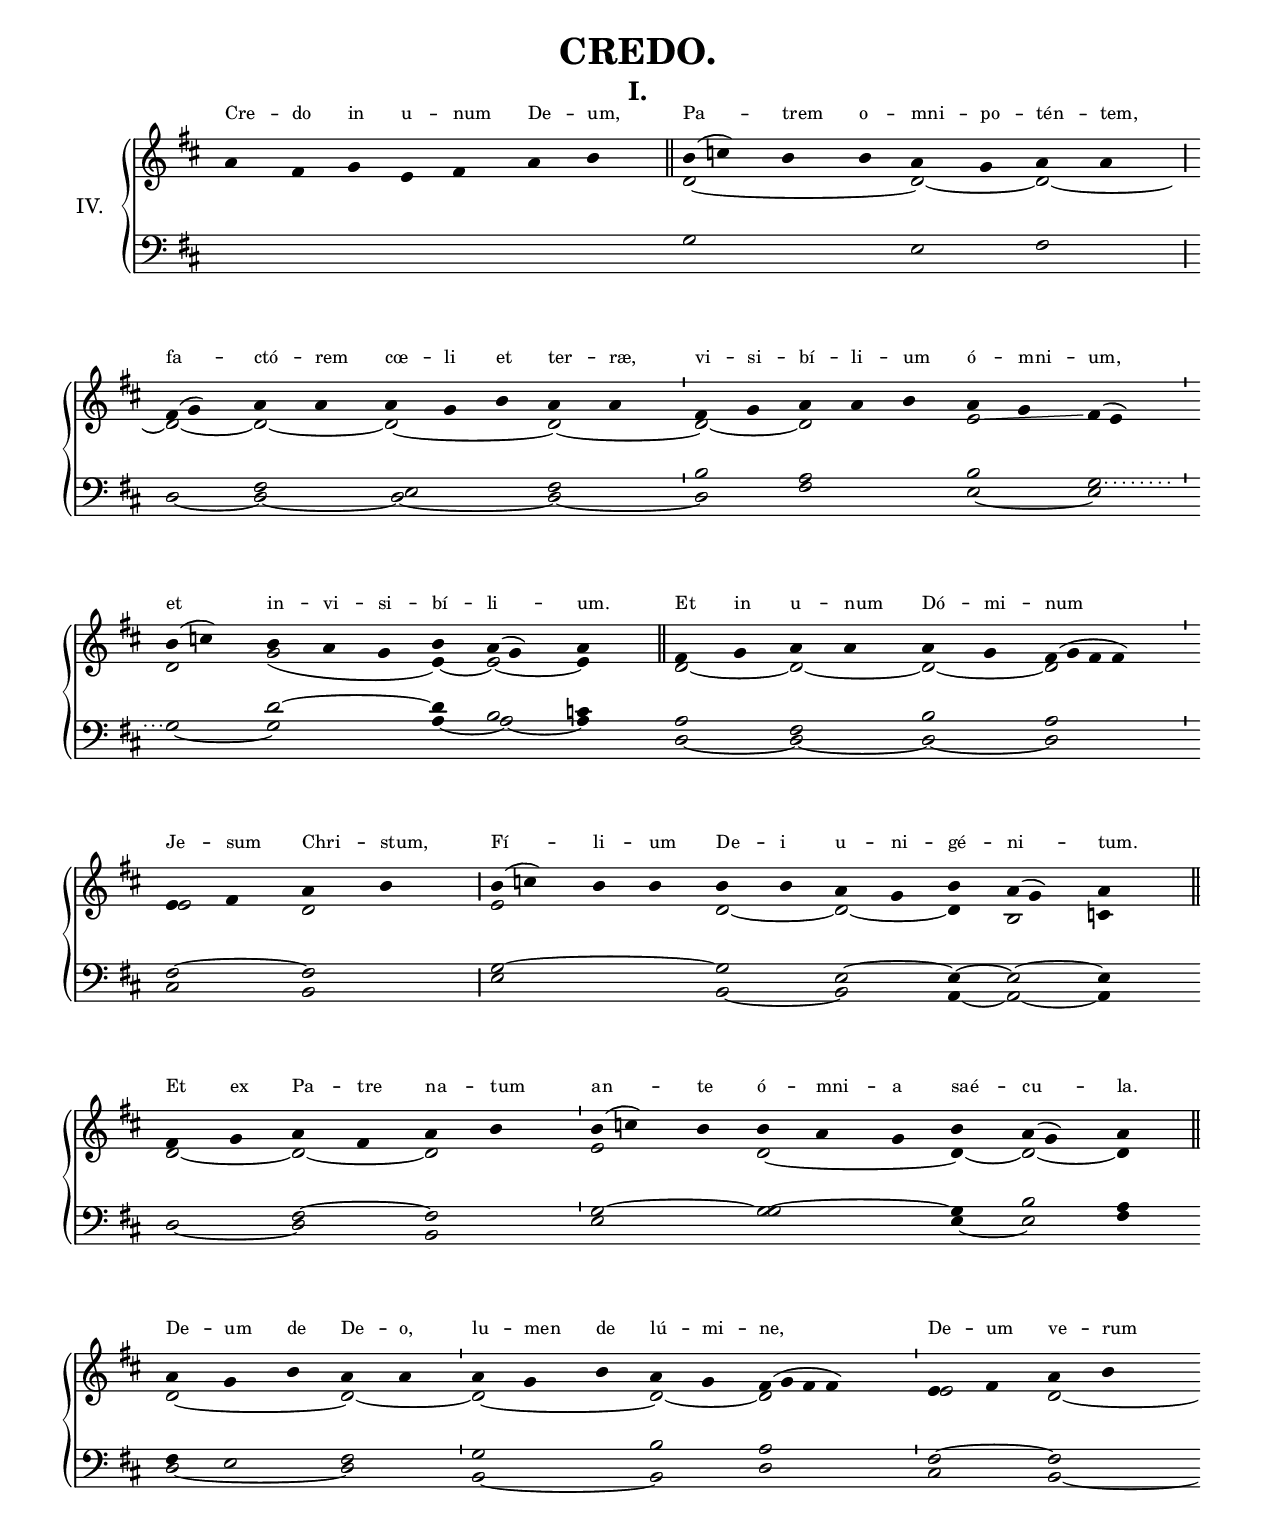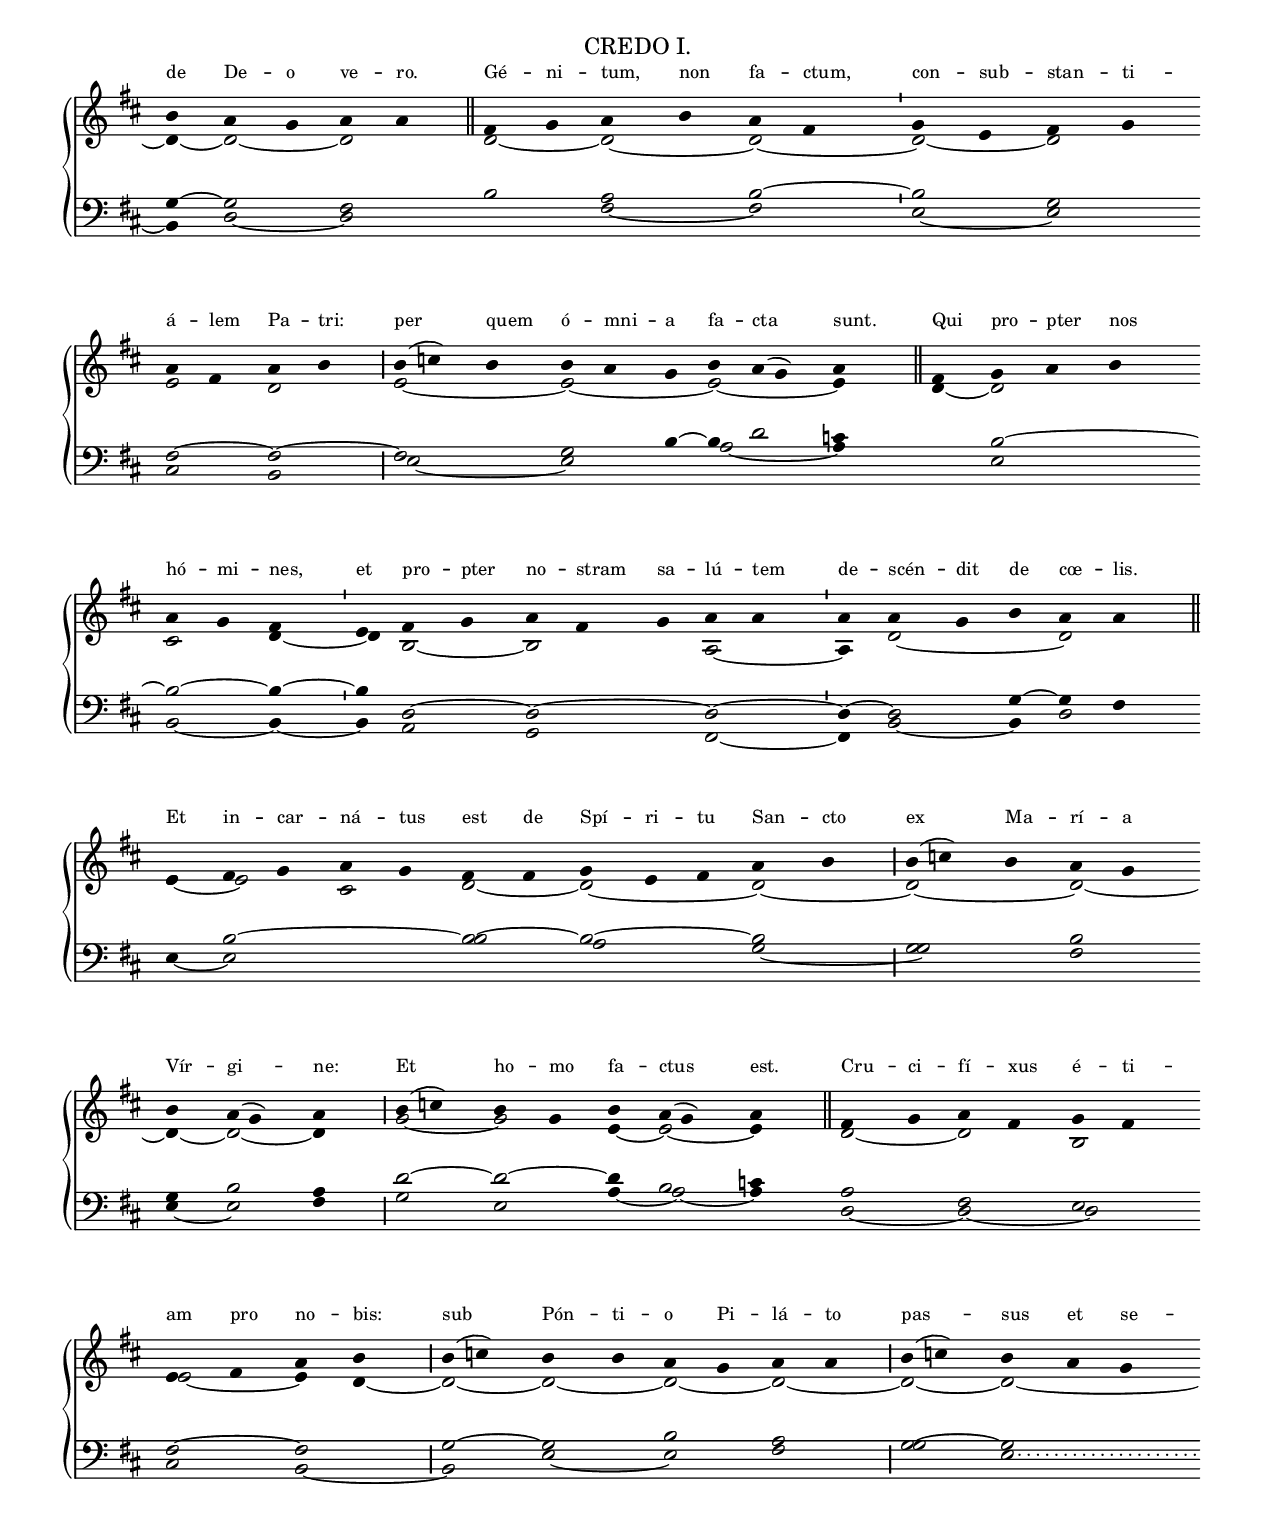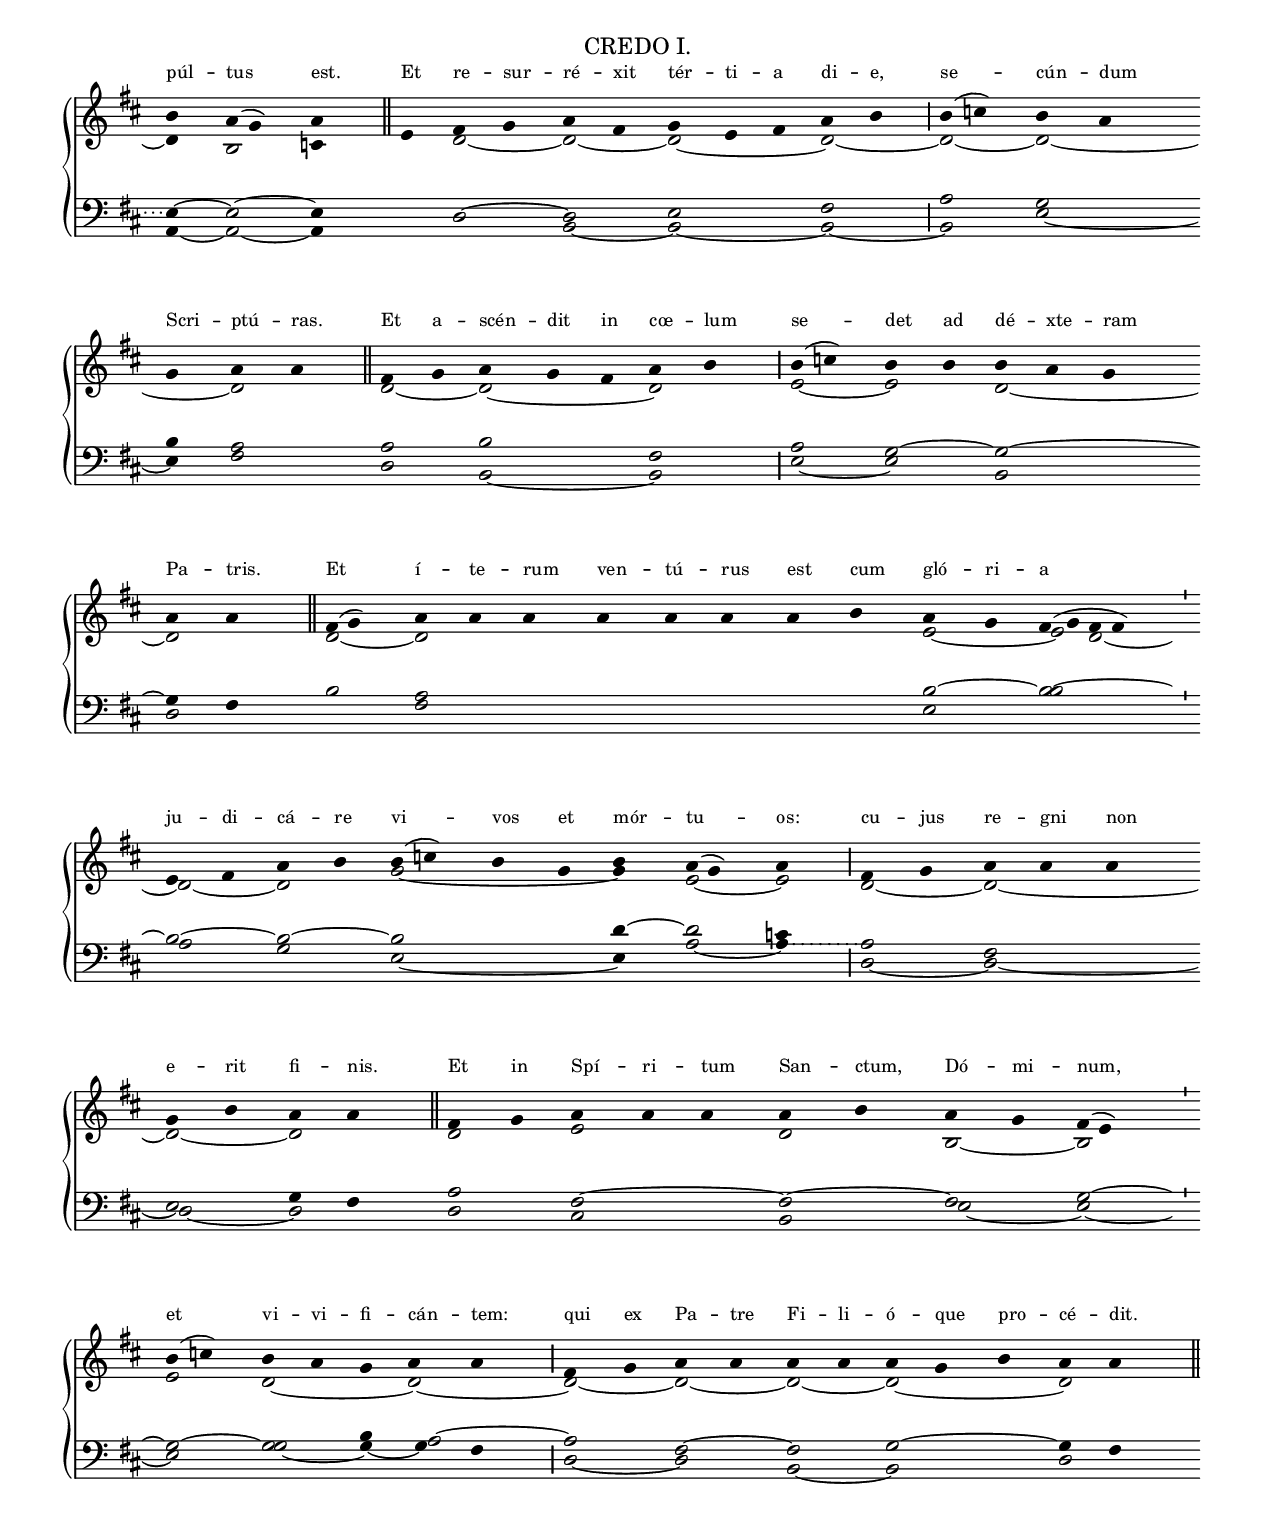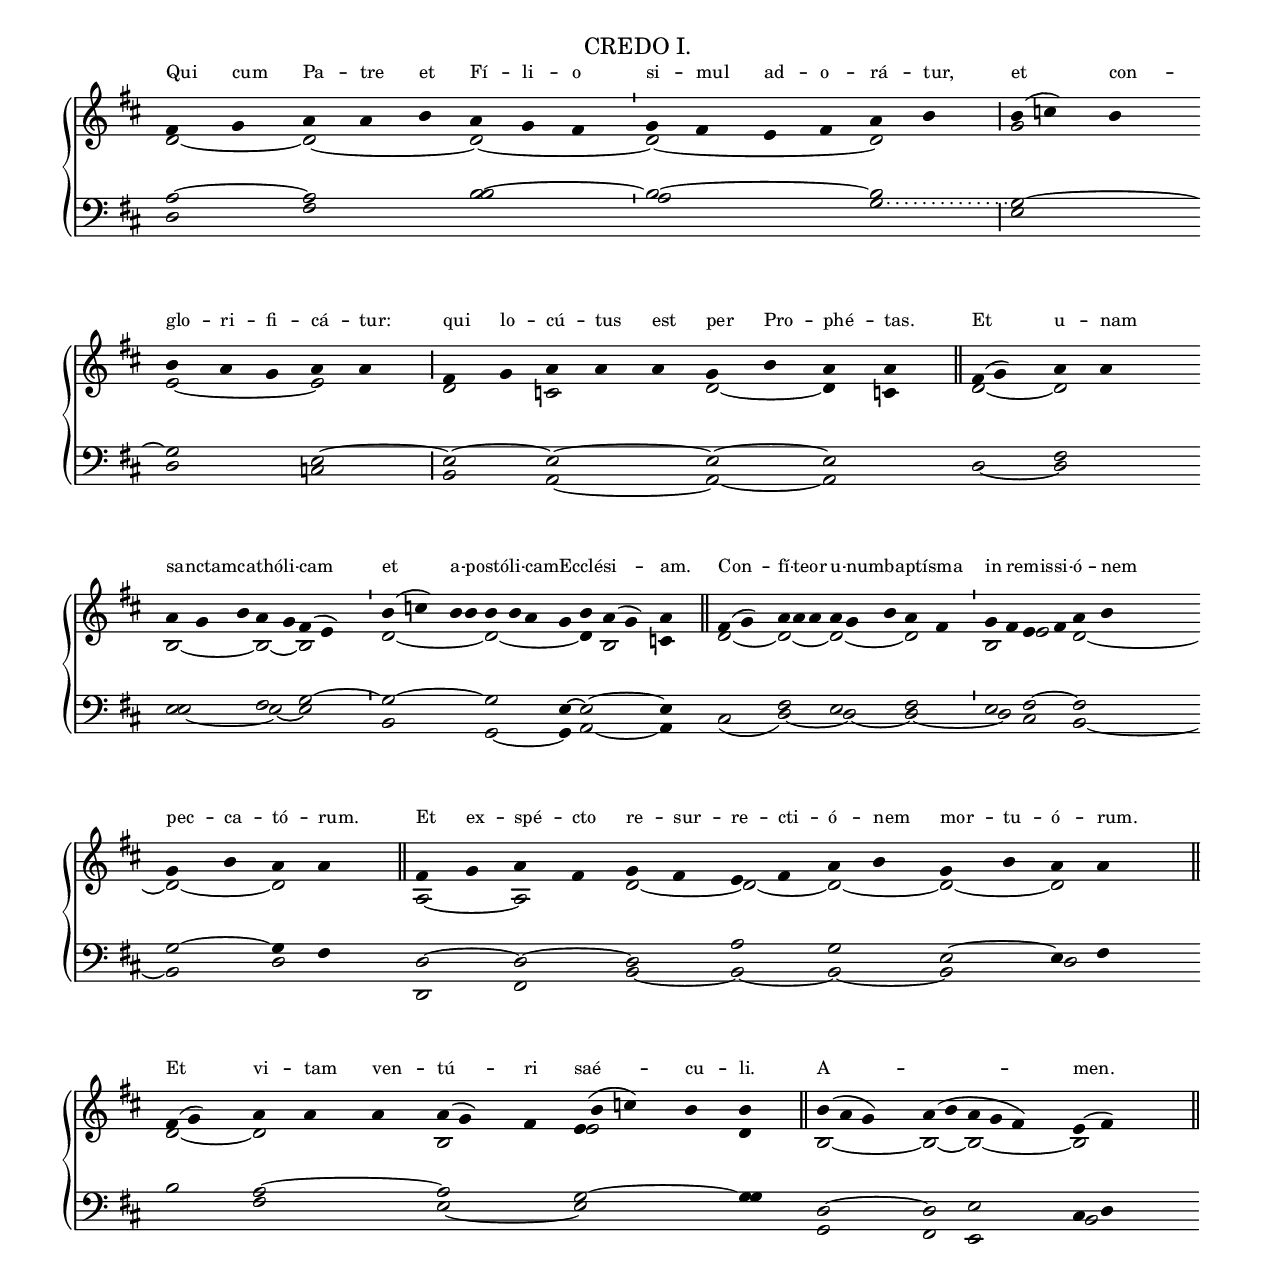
\version  "2.22.0"
\include "gregorian.ly"
\include "noh2.ily"

global = {
  \key d \major
  \cadenzaOn
}

chantText = \lyricmode {
  Cre -- do in u -- num De -- um, Pa -- trem o -- mni -- po -- tén -- tem,
  fa -- ctó -- rem cœ -- li et ter -- ræ, vi -- si -- bí -- li -- um ó -- mni -- um,
  et in -- vi -- si -- bí -- li -- um. Et in u -- num Dó -- mi -- num
  Je -- sum Chri -- stum, Fí -- li -- um De -- i u -- ni -- gé -- ni -- tum.
  Et ex Pa -- tre na -- tum an -- te ó -- mni -- a saé -- cu -- la.
  De -- um de De -- o, lu -- men de lú -- mi -- ne, De -- um ve -- rum de
  De -- o ve -- ro. Gé -- ni -- tum, non fa -- ctum, con -- sub -- stan -- ti -- á -- lem Pa -- tri:
  per quem ó -- mni -- a fa -- cta sunt. Qui pro -- pter nos hó -- mi -- nes,
  et pro -- pter no -- stram sa -- lú -- tem de -- scén -- dit de cœ -- lis.
  Et in -- car -- ná -- tus est de Spí -- ri -- tu San -- cto ex Ma -- rí -- a
  Vír -- gi -- ne: Et ho -- mo fa -- ctus est. Cru -- ci -- fí -- xus é -- ti -- am pro
  no -- bis: sub Pón -- ti -- o Pi -- lá -- to pas -- sus et se -- púl -- tus est.
  Et re -- sur -- ré -- xit tér -- ti -- a di -- e, se -- cún -- dum Scri -- ptú -- ras.
  Et a -- scén -- dit in cœ -- lum se -- det ad dé -- xte -- ram Pa -- tris.
  Et í -- te -- rum ven -- tú -- rus est cum gló -- ri -- a ju -- di -- cá -- re
  vi -- vos et mór -- tu -- os: cu -- jus re -- gni non e -- rit fi -- nis.
  Et in Spí -- ri -- tum San -- ctum, Dó -- mi -- num, et vi -- vi -- fi -- cán -- tem:
  qui ex Pa -- tre Fi -- li -- ó -- que pro -- cé -- dit. Qui cum Pa -- tre et
  Fí -- li -- o si -- mul ad -- o -- rá -- tur, et con -- glo -- ri -- fi -- cá -- tur:
  qui lo -- cú -- tus est per Pro -- phé -- tas. Et u -- nam san -- ctam
  ca -- thó -- li -- cam et a -- po -- stó -- li -- cam Ec -- clé -- si -- am.
  Con -- fí -- te -- or u -- num ba -- ptís -- ma in re -- mis -- si -- ó -- nem pec -- ca --
  tó -- rum. Et ex -- spé -- cto re -- sur -- re -- cti -- ó -- nem mor -- tu -- ó -- rum.
  Et vi -- tam ven -- tú -- ri saé -- cu -- li. A -- _ men.
}

chantMusic = \relative c' {
  %Measure 1
  a'4 fis g e fis a b \doubleBar

  %2
  b16( c16*3) b4 b a g a a \halfBar \forceBreak
  fis16( g16*3) a4 a a g b a a \quarterBar
  fis g a a b a g fis16( e16*3) \quarterBar \forceBreak
  b'16( c16*3) b4 a g b a16( g16*3) a4 \doubleBar

  %3
  fis4 g a a a g fis16( g fis fis) \quarterBar \forceBreak
  e4 fis a b \halfBar
  b16( c16*3) b4 b b b a g b a16( g16*3) a4 \doubleBar \break

  %4
  fis4 g a fis a b \quarterBar
  b16( c16*3) b4 b a g b a16( g16*3) a4 \doubleBar \break

  %5
  a4 g b a a \quarterBar
  a g b a g fis16( g fis fis) \quarterBar
  e4 fis a b \forceBreak
  b a g a a \doubleBar

  %6
  fis4 g a b a fis \quarterBar
  g e fis g \forceBreak
  a fis a b \halfBar
  b16( c16*3) b4 b a g b a16( g16*3) a4 \doubleBar

  %7
  fis4 g a b \forceBreak
  a g fis \quarterBar
  e fis g a fis g a a \quarterBar
  a a g b a a \doubleBar \break

  %8
  e4 fis g a g fis fis g e fis a b \halfBar
  b16( c16*3) b4 a g \forceBreak
  b a16( g16*3) a4 \halfBar
  b16( c16*3) b4 g b a16( g16*3) a4 \doubleBar

  %9
  fis4 g a fis g fis \forceBreak
  e fis a b \halfBar
  b16( c16*3) b4 b a g a a \halfBar
  b16( c16*3) b4 a g \forceBreak
  b a16( g16*3) a4 \doubleBar

  %10
  e4 fis g a fis g e fis a b \halfBar
  b16( c16*3) b4 a \forceBreak
  g a a \doubleBar

  %11
  fis4 g a g fis a b \halfBar
  b16( c16*3) b4 b b a g \forceBreak
  a a \doubleBar

  %12
  fis16( g16*3) a4 a a a a a a b a g fis16( g fis fis) \quarterBar \forceBreak
  e4 fis a b b16( c16*3) b4 g b a16( g16*3) a4 \halfBar
  fis g a a a \forceBreak
  g b a a \doubleBar

  %13
  fis4 g a a a a b a g fis16( e16*3) \quarterBar \forceBreak
  b'16( c16*3) b4 a g a a \halfBar
  fis g a a a a a g b a a \doubleBar \break

  %14
  fis4 g a a b a g fis \quarterBar
  g fis e fis a b \halfBar
  b16( c16*3) b4 \forceBreak
  b a g a a \halfBar
  fis g a a a g b a a \doubleBar

  %15
  fis16( g16*3) a4 a \forceBreak
  a g b a g fis16( e16*3) \quarterBar
  b'16( c16*3) b4 b b b a g b a16( g16*3) a4 \doubleBar

  %16
  fis16( g16*3) a4 a a a g b a fis \quarterBar
  g fis e fis a b \forceBreak
  g b a a \doubleBar

  %17
  fis g a fis g fis e fis a b g b a a \doubleBar \break

  %18
  fis16( g16*3) a4 a a a16( g16*3) fis4 e16( b' c4) b b \doubleBar

  %19
  b16( a g4) a16( b a g fis4) e( fis) \doubleBar
}

altoMusic = \relative c' {
  %1
  s2*3 s4

  %2
  d2*3/2~ d2~ d~
  d2*1/2~ d2~ d2*3/2~ d2~
  d~ d2*3/2 e2 \glissando fis4
  d2*1/2 g2*3/2( e4)~ e2*1/2~ e4

  %3
  d2~ d~ d~ d2*1/2
  e2 d
  e2*3/2 d2~ d~ d4 b2*1/2 c4

  %4
  d2~ d~ d
  e d2*3/2~ d4~ d2*1/2~ d4

  %5
  d2*3/2~ d2~ d2*3/2~ d2~ d2*1/2
  e2 d2~ d4~ d2~ d

  %6
  d2~ d~ d~ d~ d e d
  e~ e2*3/2~ e2~ e4

  %7
  d4~ d2*3/2 cis2 d4~
  d b2~ b2*3/2 a2~
  a4 d2*3/2~ d2

  %8
  e4~ e2 cis d~ d2*3/2~ d2~
  d~ d~ d4~ d2*1/2~ d4
  g2*1/2~ g2 e4~ e2*1/2~ e4

  %9
  d2~ d b e~ e4 d~
  d2*1/2~ d2~ d~ d~
  d2*1/2~ d2*3/2~ d4 b2*1/2 c4

  %10
  s4 d2~ d~ d2*3/2~ d2~
  d2*1/2~ d2~ \set tieWaitForNote = ##t
  s4 d2       \set tieWaitForNote = ##f

  %11
  d2~ d2*3/2~ d2
  e2*1/2~ e2 d2*3/2~ d2

  %12
  d2*1/2~ d2*4 e2~ e2*1/4 d~
  d2~ d g2*3/2~ g4 e2*1/2~ e
  d2~ d2*3/2~ d2~ d

  %13
  d2 e2*3/2 d2 b2~ b2*1/2
  e2*1/2 d2*3/2~ d2~
  d~ d~ d~ d2*3/2~ d2

  %14
  d2~ d2*3/2~ d~
  d2*2~ d2
  g e2*3/2~ e2
  d2 c2*3/2 d2~ d4 c

  %15
  d2*1/2~ d2 b2*3/2~ b2~ b2*1/2
  d2*3/2~ d2*2~ d4 b2*1/2 c4

  %16
  d2*1/2~ d2*3/2~ d~ d2
  b e d~ d~ d

  %17
  a2~ a d~ d~ d~ d~ d

  %18
  d2*1/2~ d2*3/2 b2 e2*5/4 d4

  %19
  b2*3/4~ b2*1/4~ b2*3/4~ b2
}

tenorMusic = \relative c' {
  %1
  s2*3 s4

  %2
  g2*3/2 e2 fis \halfBar
  s4 fis2 \shiftRightB e 2*3/2 fis2 \quarterBar
  b a2*3/2 b2 g2*1/2 \quarterBar
  s4 d'2*3/2~ d4 b2*1/2 c4

  %3
  a2 fis b a2*1/2 \quarterBar
  fis2~ fis \halfBar
  g2*3/2~ g2 e~ e4~ e2*1/2~ e4

  %4
  s2 fis~ fis \quarterBar
  g~ g2*3/2~ g4 b2*1/2 a4

  %5
  fis4 e2 fis \quarterBar
  g2*3/2 b2 a2*1/2 \quarterBar
  fis2~ fis g4~ g2 fis

  %6
  b2 a b~ \quarterBar
  b g fis~ fis~ \halfBar
  fis g b4~ b d2*1/2 c4

  %7
  s4 b2*3/2~ b2~ b4~ \quarterBar
  b d,2~ d2*3/2~ d2~ \quarterBar
  d4~ d2 g4~g fis

  %8
  s4 b2*2~ b2~ b2*3/2~ b2 \halfBar
  g2 b g4 b2*1/2 a4 \halfBar
  d2*1/2~ d2~ d4 b2*1/2 c4

  %9
  a2 fis e fis~ fis \halfBar
  g2*1/2~ g2 b a \halfBar
  g2*1/2~ g2*3/2 e4~ e2*1/2~ e4

  %10
  s4
  d2~ d e2*3/2 fis2 \halfBar
  a2*1/2 g2 b4 a2

  %11
  a2 b2*3/2 fis2 \halfBar
  a2*1/2 g2~ g2*3/2~ g4 fis

  %12
  b2*1/2 a2*4 b2~ b2*1/2~ \quarterBar
  b2~ b~ b2*3/2 d4~ d2*1/2 c4 \halfBar
  a2 fis2*3/2 e2 g4 fis

  %13
  a2 fis2*3/2~ fis2~ fis g2*1/2~ \quarterBar
  g~ g2 b4 \shiftRightB a2~ \halfBar
  a fis~ fis g2*3/2~ g4 fis

  %14
  a2~ a2*3/2 b~ \quarterBar
  b2*2~ b2 \halfBar
  g2~ g2*3/2 e2~ \halfBar
  e~ e2*3/2~ e2~ e

  %15
  s4 fis2 e2*3/2 fis2 g2*1/2~ \quarterBar
  g2*3/2~ g e4~ e2~ e4

  %16
  s4 fis2*3/2 e fis2 \quarterBar
  e fis~fis g~ g4 fis

  %17
  d2~ d~ d a' g e~ e4 fis

  %18
  b2*1/2 a2*3/2~ a2 g2*5/4~ g4

  %19
  d2*3/4~ d2*1/4 e2*3/4 cis4 d
}

bassMusic = \relative c {
  %1
  s2*3 s4

  %2
  s4 s2*3
  d2*1/2~ d2~ d2*3/2~ d2~
  d fis2*3/2 e2~ e2*1/2
  g2*1/2~ g2*3/2 a4~ a2*1/2~ a4

  %3
  d,2~ d~ d~ d2*1/2
  cis2 b
  e2*3/2 b2~ b a4~ a2*1/2~ a4

  %4
  d2~ d b
  e \shiftRight g2*3/2 e4~ e2*1/2 fis4

  %5
  d2*3/2~ d2
  b2*3/2~ b2 d2*1/2
  cis2 b~ b4 d2~ d

  %6
  s2 fis~ fis
  e~ e cis b
  e~ e2*3/2 a2~ a4

  %7
  s4 e2*3/2 b2~ b4~
  b a2 g2*3/2 fis2~
  fis4 b2~ b4 d2

  %8
  e4~ e2*2 \shiftRight b'2 a2*3/2 g2~
  \shiftRight g fis e4~ e2*1/2 fis4
  g2*1/2 e2 a4~ a2*1/2~ a4

  %9
  d,2~ d~ d cis b~
  b2*1/2 e2~ e fis
  \shiftRight g2*1/2 e2*3/2 a,4~ a2*1/2~ a4

  %10
  s4 s2 b~ b2*3/2~ b2~
  b2*1/2 e2~ e4 fis2

  %11
  d2 b2*3/2~ b2
  e2*1/2~ e2 b2*3/2 d2

  %12
  s4 fis2*4 e2 \shiftRight b'2*1/2
  a2 g e2*3/2~ e4 a2*1/2~ a4
  d,2~ d2*3/2~ d2~ d

  %13
  d2 cis2*3/2 b2 e~ e2*1/2~
  e \shiftRight g2~ g4~ g fis
  d2~ d b~ b2*3/2 d2

  %14
  d2 fis2*3/2 \shiftRight b
  a2*2 g2
  e d2*3/2 c2
  b a2*3/2~ a2~ a

  %15
  d2*1/2~ d2 \shiftRight e2*3/2~ e2~ e2*1/2
  b2*3/2 g~ g4 a2~ a4

  %16
  cis2*1/2( d2*3/2)~ d~ d2~
  d cis b~ b d

  %17
  d,2 fis b~ b~ b~ b d

  %18
  s4 fis2*3/2 e2~ e2*5/4 \shiftRight g4

  %19
  g,2*3/4 fis2*1/4 e2*3/4 b'2
}

voiceLines = \relative c' {
  \voiceLineStyle

  %2
  s2*14 s4
  \allowVoiceLineBreak
  \voiceLine "down" "down" g2*1/2 g

  %9
  s2*73 s4
  \allowVoiceLineBreak
  \voiceLine "down" "down" e2*3/2 e4

  %12
  s2*27
  \offsetVoiceLineY
  \voiceLine "down" "down" a4 a2

  %14
  s2*23
  \voiceLine "down" "down" g2 g4
}

\paper {
  oddHeaderMarkup = \markup \fill-line {
    \line {}
    \center-column {
      \on-the-fly #first-page     " "
      \on-the-fly #not-first-page "CREDO I."
    }
    \line { \on-the-fly #print-page-number-check-first \fromproperty #'page:page-number-string }
  }
  evenHeaderMarkup = \markup \fill-line {
    \line { \on-the-fly #print-page-number-check-first \fromproperty #'page:page-number-string }
    \center-column { "CREDO I." }
    \line {}
  }
}

\header {
  title = "CREDO."
  subtitle = "I."
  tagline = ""
}

\score {
  <<
  \new Lyrics
  \new GrandStaff <<
    \set GrandStaff.instrumentName = "IV."

    \new Staff = up <<
      \new Voice = "chant" {
        \voiceOne \global \chantMusic
      }
      \new Voice {
        \voiceTwo \global \altoMusic
      }
    >>

    \new Staff = down <<
      \clef bass
      \new Voice {
        \voiceOne \global \tenorMusic
      }
      \new Voice {
        \voiceTwo \global \bassMusic
      }
      \new Voice {
        \voiceThree \global \voiceLines
      }
    >>

    >>
    \context Lyrics {
      \lyricsto chant \chantText
    }
  >>
}
